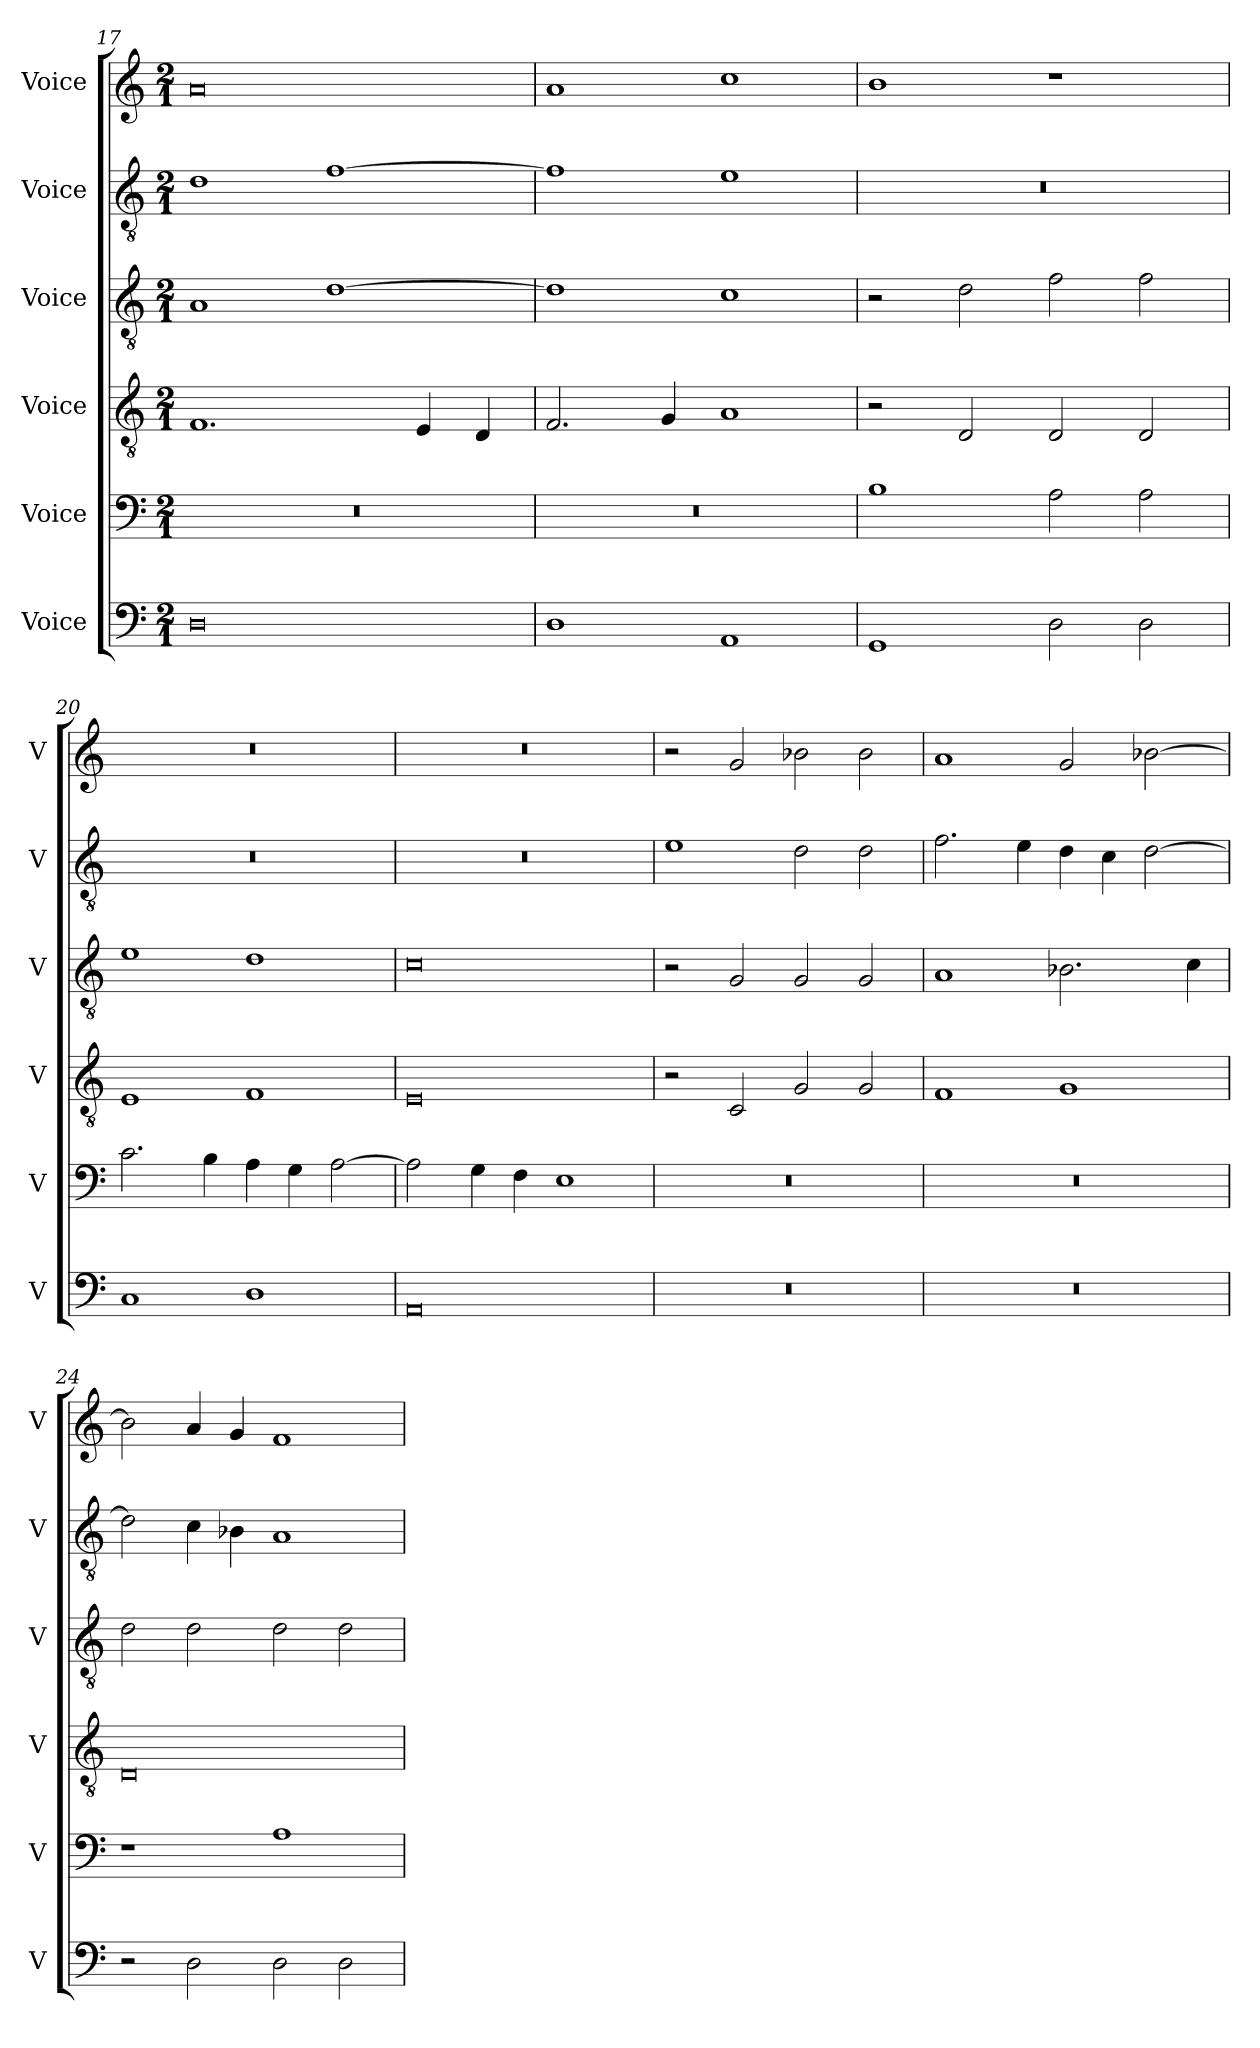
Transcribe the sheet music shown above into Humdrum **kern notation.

**kern	**kern	**kern	**kern	**kern	**kern
*part6	*part5	*part4	*part3	*part2	*part1
*staff6	*staff5	*staff4	*staff3	*staff2	*staff1
*I"Voice	*I"Voice	*I"Voice	*I"Voice	*I"Voice	*I"Voice
*I'V	*I'V	*I'V	*I'V	*I'V	*I'V
!!LO:PB:g=z
*clefF4	*clefF4	*clefGv2	*clefGv2	*clefGv2	*clefG2
*k[]	*k[]	*k[]	*k[]	*k[]	*k[]
*M2/1	*M2/1	*M2/1	*M2/1	*M2/1	*M2/1
=17	=17	=17	=17	=17	=17
0D	0r	1.F	1A	1d	0a
.	.	.	[1d	[1f	.
.	.	4E/	.	.	.
.	.	4D/	.	.	.
=18	=18	=18	=18	=18	=18
1D	0r	2.F/	1d]	1f]	1a
.	.	4G/	.	.	.
1AA	.	1A	1c	1e	1cc
=19	=19	=19	=19	=19	=19
1GG	1B	2r	2r	0r	1b
.	.	2D/	2d\	.	.
2D\	2A\	2D/	2f\	.	1r
2D\	2A\	2D/	2f\	.	.
=20	=20	=20	=20	=20	=20
1C	2.c\	1E	1e	0r	0r
.	4B\	.	.	.	.
1D	4A\	1F	1d	.	.
.	4G\	.	.	.	.
.	[2A\	.	.	.	.
!!LO:LB:g=z
=21	=21	=21	=21	=21	=21
0AA	2A\]	0E	0c	0r	0r
.	4G\	.	.	.	.
.	4F\	.	.	.	.
.	1E	.	.	.	.
=22	=22	=22	=22	=22	=22
0r	0r	2r	2r	1e	2r
.	.	2C/	2G/	.	2g/
.	.	2G/	2G/	2d\	2b-X\
.	.	2G/	2G/	2d\	2b-\
=23	=23	=23	=23	=23	=23
0r	0r	1F	1A	2.f\	1a
.	.	.	.	4e\	.
.	.	1G	2.B-X\	4d\	2g/
.	.	.	.	4c\	.
.	.	.	.	[2d\	[2b-X\
.	.	.	4c\	.	.
=24	=24	=24	=24	=24	=24
2r	1r	0D	2d\	2d\]	2b-\]
2D\	.	.	2d\	4c\	4a/
.	.	.	.	4B-X\	4g/
2D\	1A	.	2d\	1A	1f
2D\	.	.	2d\	.	.
=	=	=	=	=	=
*-	*-	*-	*-	*-	*-
